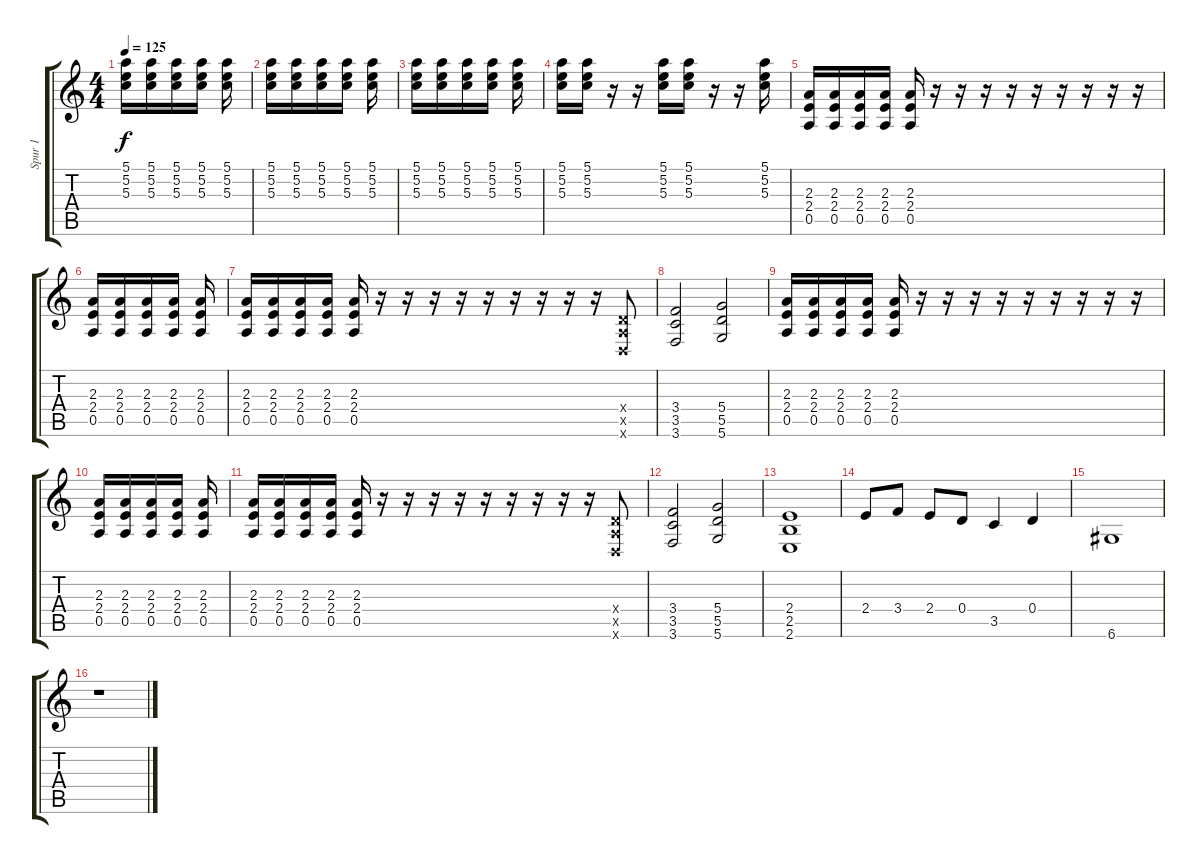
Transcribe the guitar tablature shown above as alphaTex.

\track ("Spur 1" "Spur 1") {instrument distortionguitar}
\staff {score tabs}
\tuning (E4 B3 G3 D3 A2 D2) {hide}
\ts (4 4)
\tempo 125
\clef g2
\ks c
(5.1 5.2 5.3).16{dy f} (5.1 5.2 5.3).16 (5.1 5.2 5.3).16 (5.1 5.2 5.3).16 (5.1 5.2 5.3).16 |
(5.1 5.2 5.3).16 (5.1 5.2 5.3).16 (5.1 5.2 5.3).16 (5.1 5.2 5.3).16 (5.1 5.2 5.3).16 |
(5.1 5.2 5.3).16 (5.1 5.2 5.3).16 (5.1 5.2 5.3).16 (5.1 5.2 5.3).16 (5.1 5.2 5.3).16 |
(5.1 5.2 5.3).16 (5.1 5.2 5.3).16 r.16 r.16 (5.1 5.2 5.3).16 (5.1 5.2 5.3).16 r.16 r.16 (5.1 5.2 5.3).16 |
(2.3 2.4 0.5).16 (2.3 2.4 0.5).16 (2.3 2.4 0.5).16 (2.3 2.4 0.5).16 (2.3 2.4 0.5).16 r.16 r.16 r.16 r.16 r.16 r.16 r.16 r.16 r.16 |
(2.3 2.4 0.5).16 (2.3 2.4 0.5).16 (2.3 2.4 0.5).16 (2.3 2.4 0.5).16 (2.3 2.4 0.5).16 |
(2.3 2.4 0.5).16 (2.3 2.4 0.5).16 (2.3 2.4 0.5).16 (2.3 2.4 0.5).16 (2.3 2.4 0.5).16 r.16 r.16 r.16 r.16 r.16 r.16 r.16 r.16 r.16 (0.4{x} 0.5{x} 0.6{x}).8 |
(3.4 3.5 3.6).2 (5.4 5.5 5.6).2 |
(2.3 2.4 0.5).16 (2.3 2.4 0.5).16 (2.3 2.4 0.5).16 (2.3 2.4 0.5).16 (2.3 2.4 0.5).16 r.16 r.16 r.16 r.16 r.16 r.16 r.16 r.16 r.16 |
(2.3 2.4 0.5).16 (2.3 2.4 0.5).16 (2.3 2.4 0.5).16 (2.3 2.4 0.5).16 (2.3 2.4 0.5).16 |
(2.3 2.4 0.5).16 (2.3 2.4 0.5).16 (2.3 2.4 0.5).16 (2.3 2.4 0.5).16 (2.3 2.4 0.5).16 r.16 r.16 r.16 r.16 r.16 r.16 r.16 r.16 r.16 (0.4{x} 0.5{x} 0.6{x}).8 |
(3.4 3.5 3.6).2 (5.4 5.5 5.6).2 |
(2.4 2.5 2.6).1 |
2.4.8 3.4.8 2.4.8 0.4.8 3.5.4 0.4.4 |
6.6.1 |
r.1
